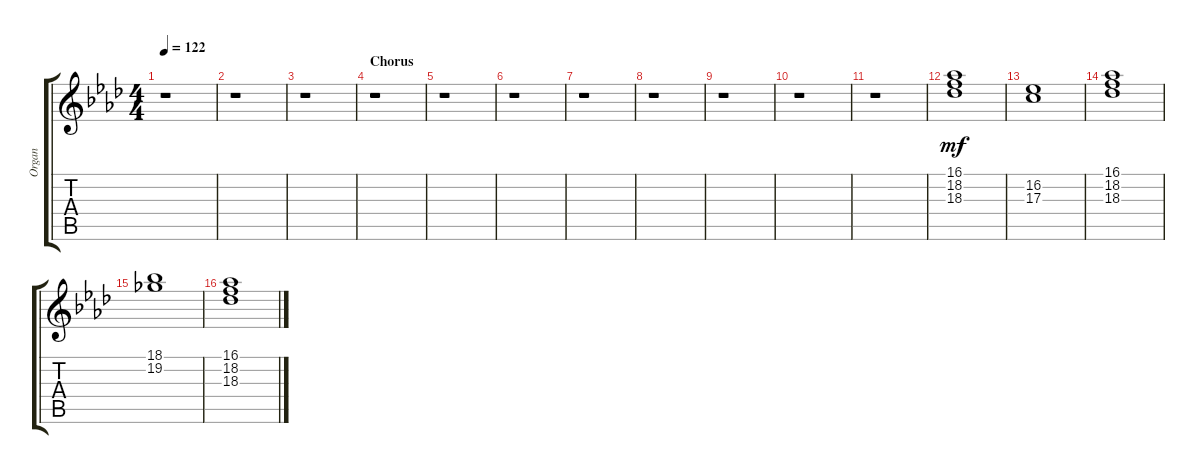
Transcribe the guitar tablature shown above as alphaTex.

\track ("Organ" "Organ") {instrument drawbarorgan}
\staff {score tabs}
\tuning (E4 B3 G3 D3 A2 E2) {hide}
\ts (4 4)
\tempo 122
\clef g2
\ks ab
r.1{dy mf} |
r.1 |
r.1 |
\section ("" "Chorus")
r.1 |
r.1 |
r.1 |
r.1 |
r.1 |
r.1 |
r.1 |
r.1 |
(16.1 18.2 18.3).1 |
(16.2 17.3).1 |
(16.1 18.2 18.3).1 |
(18.1 19.2).1 |
(16.1 18.2 18.3).1
